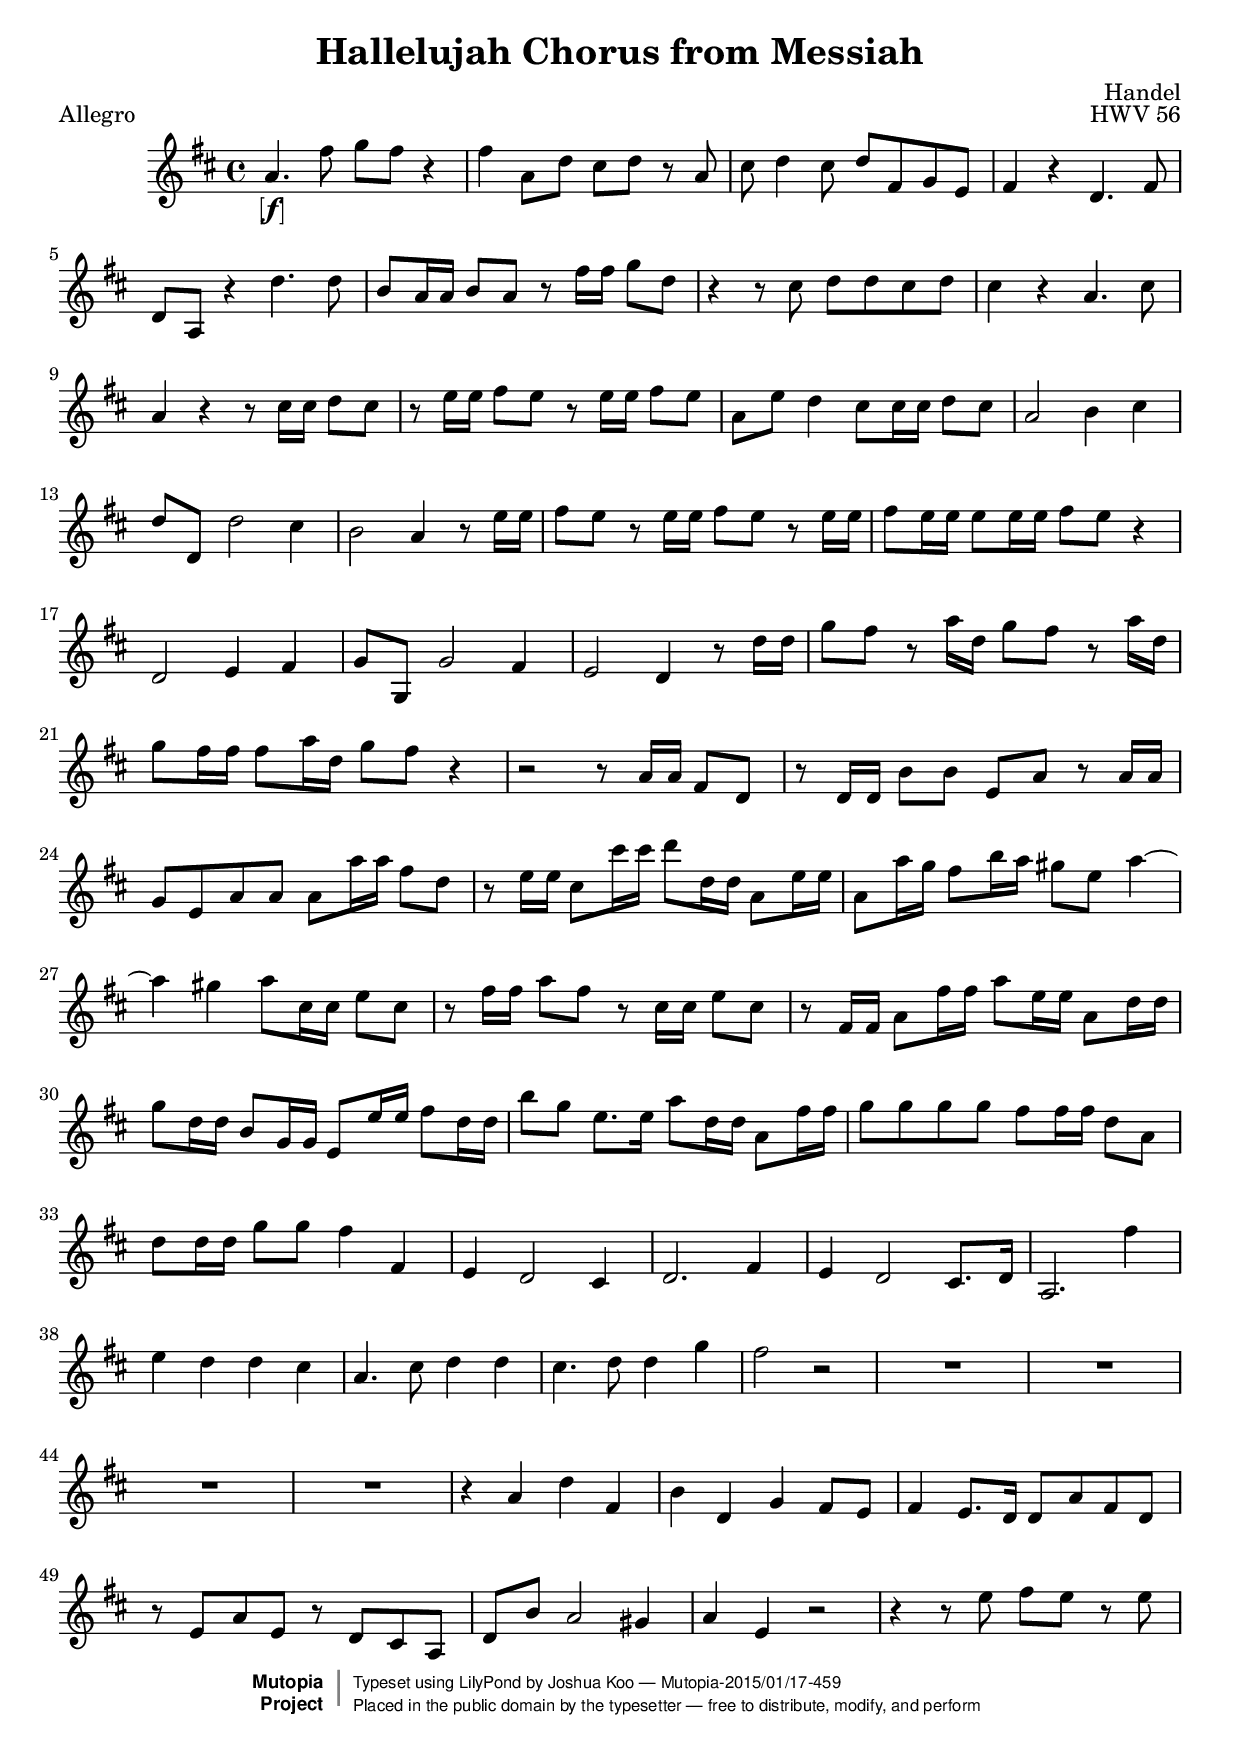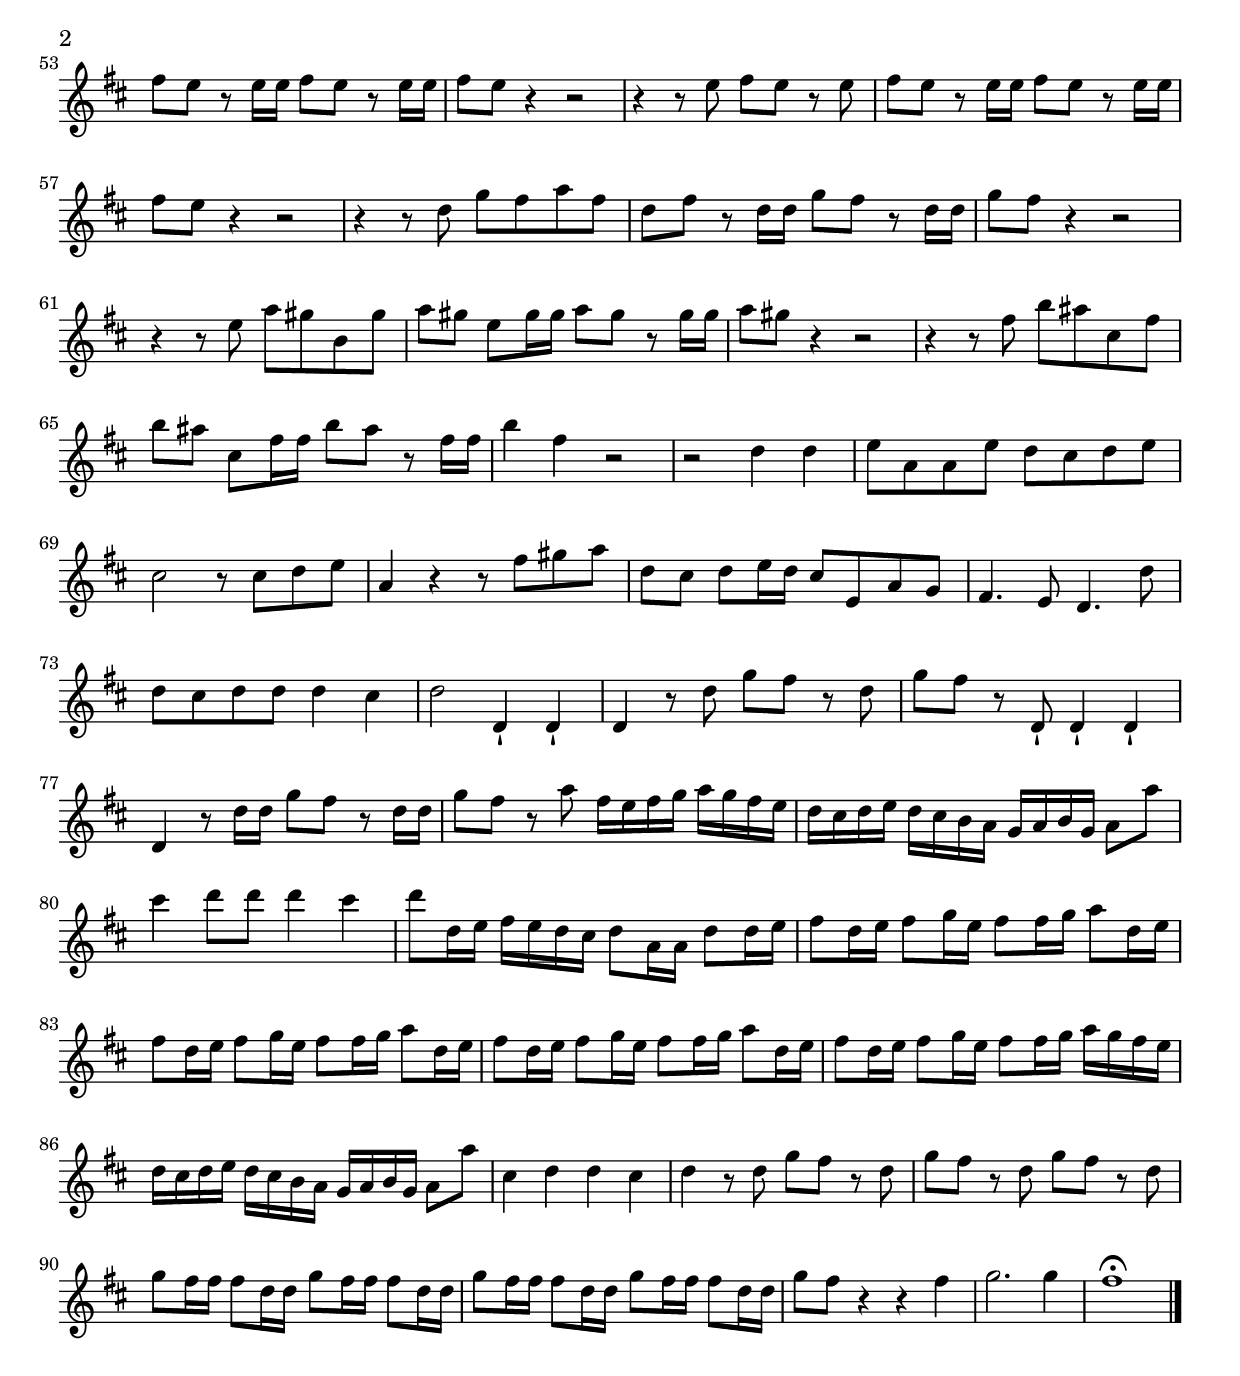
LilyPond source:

\version "2.19.15"
\version "2.19.15"

\include "header.ly"

violinIInotes = \relative c {

  \key d \major
  
  \time 4/4 	
	
 
  a''4.-\fb fis'8 g fis r4 |
  % 2
  fis4 a,8 d cis d r8 a |
  % 3
  cis d4 cis8 d fis, g e |
  % 4
  fis4 r d4. fis8 |
  % 5
  d a r4 d'4. d8 |
  % 6
  b a16 a b8 a r8 fis'16 fis g8 d |
  % 7
  r4 r8 cis8 d d cis d |
  % 8
  cis4 r a4. cis8 |
  % 9
  a4 r r8 cis16 cis d8 cis |
  % 10
  r8 e16 e fis8 e r8 e16 e fis8 e |
  % 11
  a, e' d4 cis8 cis16 cis d8 cis |
  % 12
  a2 b4 cis4 |
  % 13
  d8 d, d'2 cis4 |
  % 14
  b2 a4 r8 e'16 e |
  % 15
  fis8 e r8 e16 e fis8 e r8 e16 e |
  % 16
  fis8 e16 e e8 e16 e fis8 e r4 |
  % 17
  d,2 e4 fis4 |
  % 18
  g8 g, g'2 fis4 |
  % 19
  e2 d4 r8 d'16 d |
  % 20
  g8 fis r8 a16 d, g8 fis r8 a16 d, |
  % 21
  g8 fis16 fis fis8 a16 d, g8 fis r4|
  r2 r8 a,16 a fis8 d |
  % 23
  r8 d16 d b'8 b e, a r8 a16 a |
  % 24
  g8 e a a a a'16 a fis8 d |
  % 25
  r8 e16 e cis8 cis'16 cis d8 d,16 d a8 e'16 e |
  % 26
  a,8 a'16 g fis8 b16 a gis8 e a4~ | a gis4 a8 cis,16 
  cis e8 cis |
  % 28
  r8 fis16 fis a8 fis r8 cis16 cis e8 cis |
  % 29
  r8 fis,16 fis a8 fis'16 fis a8 e16 e a,8 d16 d |
  % 30
  g8 d16 d b8 g16 g e8 e'16 e fis8 d16 d |
  % 31
  b'8 g e8. e16 a8 d,16 d a8 fis'16 fis |
  % 32
  g8 g g g fis fis16 fis d8 a |
  % 33
  d d16 d g8 g fis4 fis,4 |
  % 34
  e4 d2 cis4 |
  % 35
  d2. fis4 |
  % 36
  e4 d2 cis8. d16 |
  % 37
  a2. fis''4 |
  % 38
  e4 d4 d4 cis4 |
  % 39
  a4. cis8 d4 d4 |
  % 40
  cis4. d8 d4 g4 |
  % 41
  fis2 r |
  R1*4|
  r4 a,4 d4 fis,4 |
  % 47
  b4 d,4 g4 fis8 e |
  % 48
  fis4 e8. d16 d8 a' fis d |
  % 49
  r8 e a e r8 d cis a |
  % 50
  d b' a2 gis4 |
  % 51
  a4 e4 r2 | 
  r4 r8 e'8 fis e r8 e |
  % 53
  fis e r8 e16 e fis8 e r8 e16 e |
  % 54
  fis8 e r4 r2 | r4 r8 e8 fis e r8 e |
  % 56
  fis e r8 e16 e fis8 e r8 e16 e |
  % 57
  fis8 e r4 r2 | r4 r8 d8 g fis a fis |
  % 59
  d fis r8 d16 d g8 fis r8 d16 d |
  % 60
  g8 fis r4 r2 | r4 r8 e8 a gis b, gis' |
  % 62
  a[ gis] e[ gis16 gis]  a8 gis r8 gis16 gis |
  % 63
  a8 gis r4 r2 | r4 r8 fis8 b ais cis, fis |
  % 65
  b[ ais] cis,[ fis16 fis] b8 ais r8 fis16 fis |
  % 66
  b4 fis4 r2 | r2 d4 d4 |
  % 68
  e8 a, a e' d cis d e |
  % 69
  cis2 r8 cis8 d e |
  % 70
  a,4 r r8 fis'8 gis a |
  % 71
  d,[ cis] d[ e16 d] cis8 e, a g |
  % 72
  fis4. e8 d4. d'8 |
  % 73
  d cis d d d4 cis4 |
  % 74
  d2 d,4-\staccatissimo d-\staccatissimo |
  % 75
  d4 r8 d'8 g fis r8 d |
  % 76
  g fis r8 d,-\staccatissimo d4-\staccatissimo d4-\staccatissimo |
  % 77
  d4 r8 d'16 d g8 fis r8 d16 d |
  % 78
  g8 fis r8 a fis16 e fis g a g fis e |
  % 79
  d cis d e d cis b a g a b g a8 a' |
  % 80
  cis4 d8 d d4 cis4 |
  % 81
  d8 d,16 e fis e d cis d8 a16 a d8 d16 e |
  % 82
  fis8 d16 e fis8 g16 e fis8 fis16 g a8 d,16 e |
  % 83
  fis8 d16 e fis8 g16 e fis8 fis16 g a8 d,16 e |
  % 84
  fis8 d16 e fis8 g16 e fis8 fis16 g a8 d,16 e |
  % 85
  fis8 d16 e fis8 g16 e fis8 fis16 g a g fis e |
  % 86
  d cis d e d cis b a g a b g a8 a' |
  % 87
  cis,4 d4 d4 cis4 |
  % 88
  d4 r8 d8 g fis r8 d |
  % 89
  g fis r8 d g fis r8 d |
  % 90
  g fis16 fis fis8 d16 d g8 fis16 fis fis8 d16 d |
  % 91
  g8 fis16 fis fis8 d16 d g8 fis16 fis fis8 d16 d |
  % 92
  g8 fis r4 r fis |
  % 93
  g2. g4 |
  % 94
  fis1-\fermata \bar "|." 
}



\score {
  <<
    \context Staff=ViolinII \violinIInotes
  >>
  \header {
       instrument = "Violin II"
 }

}
